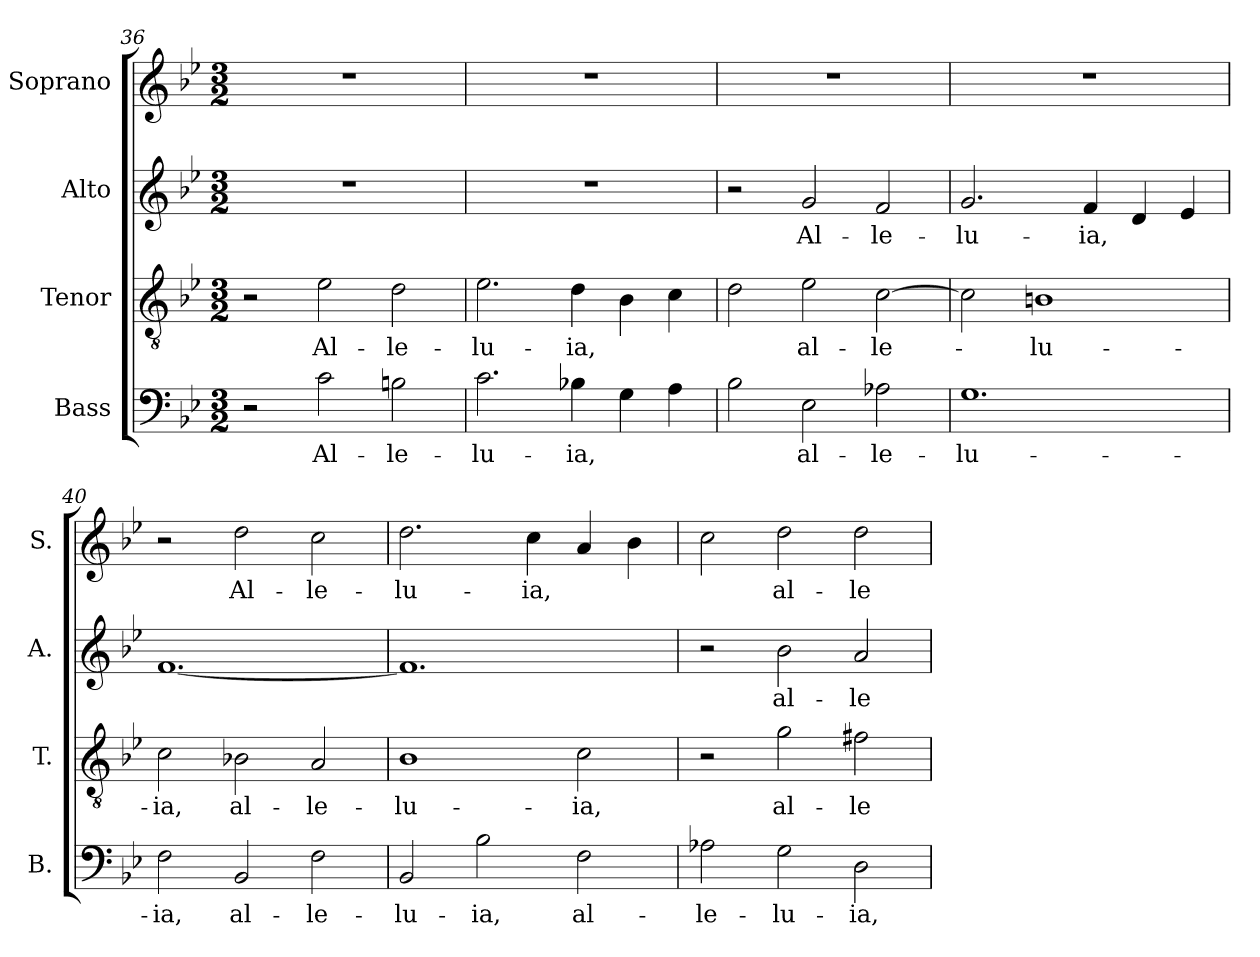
**kern	**text	**kern	**text	**kern	**text	**kern	**text
*part4	*part4	*part3	*part3	*part2	*part2	*part1	*part1
*staff4	*staff4	*staff3	*staff3	*staff2	*staff2	*staff1	*staff1
*I"Bass	*	*I"Tenor	*	*I"Alto	*	*I"Soprano	*
*I'B.	*	*I'T.	*	*I'A.	*	*I'S.	*
!!LO:PB:g=z
*clefF4	*	*clefGv2	*	*clefG2	*	*clefG2	*
*	*	*ITrd7c12	*	*	*	*	*
*k[b-e-]	*	*k[b-e-]	*	*k[b-e-]	*	*k[b-e-]	*
*B-:	*	*B-:	*	*B-:	*	*B-:	*
*M3/2	*	*M3/2	*	*M3/2	*	*M3/2	*
*MM224	*	*MM224	*	*MM224	*	*MM224	*
=36	=36	=36	=36	=36	=36	=36	=36
!	!	!	!	!LO:N:vis=1	!	!LO:N:vis=1	!
2r	.	2r	.	1.r	.	1.r	.
!	!LO:LY:b:color=#000000	!	!	!	!	!	!
!	!	!	!LO:LY:b:color=#000000	!	!	!	!
2ci\	Al-	2E-i\	Al-	.	.	.	.
!	!LO:LY:b:color=#000000	!	!	!	!	!	!
!	!	!	!LO:LY:b:color=#000000	!	!	!	!
2Bni\	-le-	2Di\	-le-	.	.	.	.
=37	=37	=37	=37	=37	=37	=37	=37
!	!LO:LY:b:color=#000000	!	!	!	!	!	!
!	!	!	!LO:LY:b:color=#000000	!LO:N:vis=1	!	!LO:N:vis=1	!
2.ci\	-lu-	2.E-i\	-lu-	1.r	.	1.r	.
!	!LO:LY:b:color=#000000	!	!	!	!	!	!
!	!	!	!LO:LY:b:color=#000000	!	!	!	!
4B-Xi\	-ia,	4Di\	-ia,	.	.	.	.
4Gi\	.	4BB-i\	.	.	.	.	.
4Ai\	.	4Ci\	.	.	.	.	.
=38	=38	=38	=38	=38	=38	=38	=38
!	!	!	!	!	!	!LO:N:vis=1	!
2B-i\	.	2Di\	.	2r	.	1.r	.
!	!LO:LY:b:color=#000000	!	!	!	!	!	!
!	!	!	!LO:LY:b:color=#000000	!	!	!	!
!	!	!	!	!	!LO:LY:b:color=#000000	!	!
2E-i\	al-	2E-i\	al-	2gi/	Al-	.	.
!	!LO:LY:b:color=#000000	!	!	!	!	!	!
!	!	!	!LO:LY:b:color=#000000	!	!	!	!
!	!	!	!	!	!LO:LY:b:color=#000000	!	!
2A-Xi\	-le-	[2Ci\	-le-	2fi/	-le-	.	.
=39	=39	=39	=39	=39	=39	=39	=39
!	!LO:LY:b:color=#000000	!	!	!	!	!	!
!	!	!	!	!	!LO:LY:b:color=#000000	!LO:N:vis=1	!
1.Gi	-lu-	2Ci\]	.	2.gi/	-lu-	1.r	.
!	!	!	!LO:LY:b:color=#000000	!	!	!	!
.	.	1BBni	-lu-	.	.	.	.
!	!	!	!	!	!LO:LY:b:color=#000000	!	!
.	.	.	.	4fi/	-ia,	.	.
.	.	.	.	4di/	.	.	.
.	.	.	.	4e-i/	.	.	.
=40	=40	=40	=40	=40	=40	=40	=40
!	!LO:LY:b:color=#000000	!	!	!	!	!	!
!	!	!	!LO:LY:b:color=#000000	!	!	!	!
2Fi\	-ia,	2Ci\	-ia,	[1.fi	.	2r	.
!	!LO:LY:b:color=#000000	!	!	!	!	!	!
!	!	!	!LO:LY:b:color=#000000	!	!	!	!
!	!	!	!	!	!	!	!LO:LY:b:color=#000000
2BB-i/	al-	2BB-Xi\	al-	.	.	2ddi\	Al-
!	!LO:LY:b:color=#000000	!	!	!	!	!	!
!	!	!	!LO:LY:b:color=#000000	!	!	!	!
!	!	!	!	!	!	!	!LO:LY:b:color=#000000
2Fi\	-le-	2AAi/	-le-	.	.	2cci\	-le-
=41	=41	=41	=41	=41	=41	=41	=41
!	!LO:LY:b:color=#000000	!	!	!	!	!	!
!	!	!	!LO:LY:b:color=#000000	!	!	!	!
!	!	!	!	!	!	!	!LO:LY:b:color=#000000
2BB-i/	-lu-	1BB-i	-lu-	1.fi]	.	2.ddi\	-lu-
!	!LO:LY:b:color=#000000	!	!	!	!	!	!
2B-i\	-ia,	.	.	.	.	.	.
!	!	!	!	!	!	!	!LO:LY:b:color=#000000
.	.	.	.	.	.	4cci\	-ia,
!	!LO:LY:b:color=#000000	!	!	!	!	!	!
!	!	!	!LO:LY:b:color=#000000	!	!	!	!
2Fi\	al-	2Ci\	-ia,	.	.	4ai/	.
.	.	.	.	.	.	4b-i\	.
=42	=42	=42	=42	=42	=42	=42	=42
!	!LO:LY:b:color=#000000	!	!	!	!	!	!
2A-Xi\	-le-	2r	.	2r	.	2cci\	.
!	!LO:LY:b:color=#000000	!	!	!	!	!	!
!	!	!	!LO:LY:b:color=#000000	!	!	!	!
!	!	!	!	!	!LO:LY:b:color=#000000	!	!
!	!	!	!	!	!	!	!LO:LY:b:color=#000000
2Gi\	-lu-	2Gi\	al-	2b-i\	al-	2ddi\	al-
!	!LO:LY:b:color=#000000	!	!	!	!	!	!
!	!	!	!LO:LY:b:color=#000000	!	!	!	!
!	!	!	!	!	!LO:LY:b:color=#000000	!	!
!	!	!	!	!	!	!	!LO:LY:b:color=#000000
2Di\	-ia,	2F#Xi\	-le-	2ai/	-le-	2ddi\	-le-
=	=	=	=	=	=	=	=
*-	*-	*-	*-	*-	*-	*-	*-
